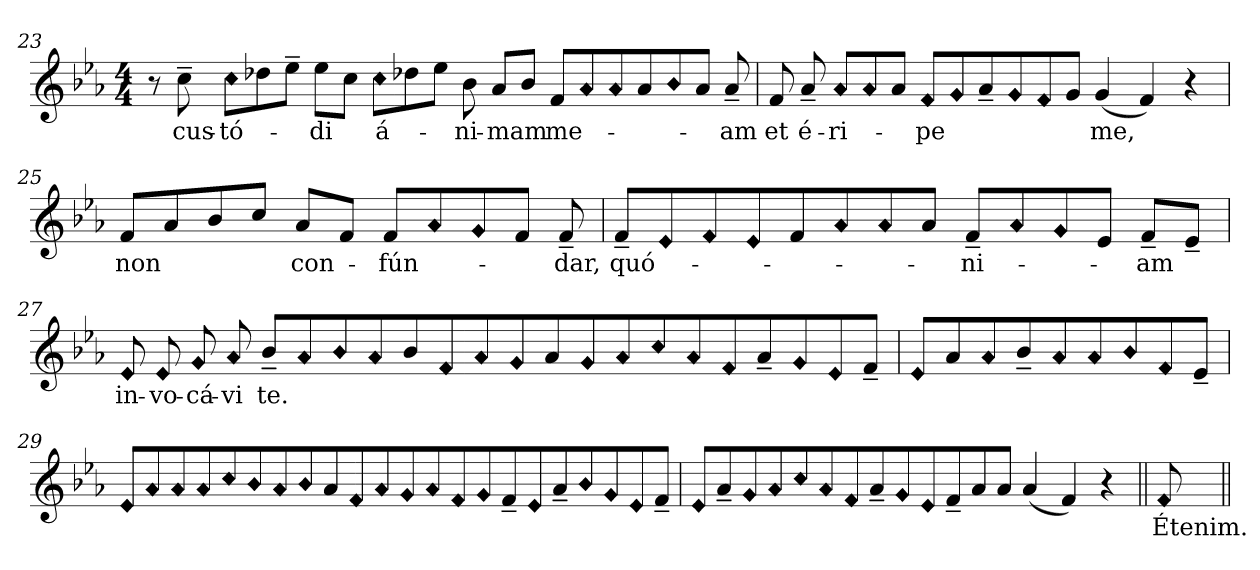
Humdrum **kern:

**kern	**text
*part1	*part1
*staff1	*staff1
*clefG2	*
*k[b-e-a-]	*
*E-:	*
*M4/4	*
=23	=23
8r	.
!	!LO:LY:b:color=#000000
8cc~i\	cus-
!LO:N:head=diamond	!
!	!LO:LY:b:color=#000000
8cci\L	-tó-
8dd-Xi\	.
8ee-~i\J	.
!	!LO:LY:b:color=#000000
8ee-i\L	-di
8cci\J	.
!LO:N:head=diamond	!
!	!LO:LY:b:color=#000000
8cci\L	á-
8dd-Xi\	.
8ee-i\J	.
!	!LO:LY:b:color=#000000
8b-i\	-ni-
!	!LO:LY:b:color=#000000
8a-i/L	-mam
8b-i/J	.
!	!LO:LY:b:color=#000000
8fi/L	me-
!LO:N:head=diamond	!
8a-i/	.
!LO:N:head=diamond	!
8a-i/	.
8a-i/	.
!LO:N:head=diamond	!
8b-i/	.
8a-i/J	.
!	!LO:LY:b:color=#000000
8a-~i/	-am
!!LO:LB:g=z
=24'	=24'
!	!LO:LY:b:color=#000000
8fi/	et
!	!LO:LY:b:color=#000000
8a-~i/	é-
!LO:N:head=diamond	!
!	!LO:LY:b:color=#000000
8a-i/L	-ri-
!LO:N:head=diamond	!
8a-i/	.
8a-i/J	.
!LO:N:head=diamond	!
!	!LO:LY:b:color=#000000
8fi/L	-pe
!LO:N:head=diamond	!
8gi/	.
8a-~i/	.
!LO:N:head=diamond	!
8gi/	.
!LO:N:head=diamond	!
8fi/	.
8gi/J	.
!	!LO:LY:b:color=#000000
(4gi/	me,
4fi/)	.
4r	.
=25	=25
!	!LO:LY:b:color=#000000
8fi/L	non
8a-i/	.
8b-i/	.
8cci/J	.
!	!LO:LY:b:color=#000000
8a-i/L	con-
8fi/J	.
!	!LO:LY:b:color=#000000
8fi/L	-fún-
!LO:N:head=diamond	!
8a-i/	.
!LO:N:head=diamond	!
8gi/	.
8fi/J	.
!	!LO:LY:b:color=#000000
8f~i/	-dar,
=26'	=26'
!	!LO:LY:b:color=#000000
8f~i/L	quó-
!LO:N:head=diamond	!
8e-i/	.
!LO:N:head=diamond	!
8fi/	.
!LO:N:head=diamond	!
8e-i/	.
8fi/	.
!LO:N:head=diamond	!
8a-i/	.
!LO:N:head=diamond	!
8a-i/	.
8a-i/J	.
!	!LO:LY:b:color=#000000
8f~i/L	-ni-
!LO:N:head=diamond	!
8a-i/	.
!LO:N:head=diamond	!
8gi/	.
8e-i/J	.
!	!LO:LY:b:color=#000000
8f~i/L	-am
8e-~i/J	.
!!LO:LB:g=z
=27'	=27'
!LO:N:head=diamond	!
!	!LO:LY:b:color=#000000
8e-i/	in-
!LO:N:head=diamond	!
!	!LO:LY:b:color=#000000
8e-i/	-vo-
!LO:N:head=diamond	!
!	!LO:LY:b:color=#000000
8gi/	-cá-
!LO:N:head=diamond	!
!	!LO:LY:b:color=#000000
8a-i/	-vi
!	!LO:LY:b:color=#000000
8b-~i/L	te.
!LO:N:head=diamond	!
8a-i/	.
!LO:N:head=diamond	!
8b-i/	.
!LO:N:head=diamond	!
8a-i/	.
8b-i/	.
!LO:N:head=diamond	!
8fi/	.
!LO:N:head=diamond	!
8a-i/	.
!LO:N:head=diamond	!
8gi/	.
8a-i/	.
!LO:N:head=diamond	!
8gi/	.
!LO:N:head=diamond	!
8a-i/	.
!LO:N:head=diamond	!
8cci/	.
!LO:N:head=diamond	!
8a-i/	.
!LO:N:head=diamond	!
8fi/	.
8a-~i/	.
!LO:N:head=diamond	!
8gi/	.
!LO:N:head=diamond	!
8e-i/	.
8f~i/J	.
=28'	=28'
!LO:N:head=diamond	!
8e-i/L	.
8a-i/	.
!LO:N:head=diamond	!
8a-i/	.
8b-~i/	.
!LO:N:head=diamond	!
8a-i/	.
!LO:N:head=diamond	!
8a-i/	.
!LO:N:head=diamond	!
8b-i/	.
!LO:N:head=diamond	!
8fi/	.
8e-~i/J	.
!!LO:LB:g=z
=29'	=29'
!LO:N:head=diamond	!
8e-i/L	.
!LO:N:head=diamond	!
8a-i/	.
!LO:N:head=diamond	!
8a-i/	.
!LO:N:head=diamond	!
8a-i/	.
!LO:N:head=diamond	!
8cci/	.
!LO:N:head=diamond	!
8b-i/	.
!LO:N:head=diamond	!
8a-i/	.
!LO:N:head=diamond	!
8b-i/	.
8a-i/	.
!LO:N:head=diamond	!
8fi/	.
!LO:N:head=diamond	!
8a-i/	.
!LO:N:head=diamond	!
8gi/	.
!LO:N:head=diamond	!
8a-i/	.
!LO:N:head=diamond	!
8fi/	.
!LO:N:head=diamond	!
8gi/	.
8f~i/	.
!LO:N:head=diamond	!
8e-i/	.
8a-~i/	.
!LO:N:head=diamond	!
8b-i/	.
!LO:N:head=diamond	!
8gi/	.
!LO:N:head=diamond	!
8e-i/	.
8f~i/J	.
=30'	=30'
!LO:N:head=diamond	!
8e-i/L	.
8a-~i/	.
!LO:N:head=diamond	!
8gi/	.
!LO:N:head=diamond	!
8a-i/	.
!LO:N:head=diamond	!
8cci/	.
!LO:N:head=diamond	!
8a-i/	.
!LO:N:head=diamond	!
8fi/	.
8a-~i/	.
!LO:N:head=diamond	!
8gi/	.
!LO:N:head=diamond	!
8e-i/	.
8f~i/	.
8a-i/	.
8a-i/J	.
(4a-i/	.
4fi/)	.
4r	.
=31||	=31||
!LO:N:head=diamond	!
!	!LO:LY:b:color=#000000
8fi/	Étenim.
=||	=||
*-	*-
